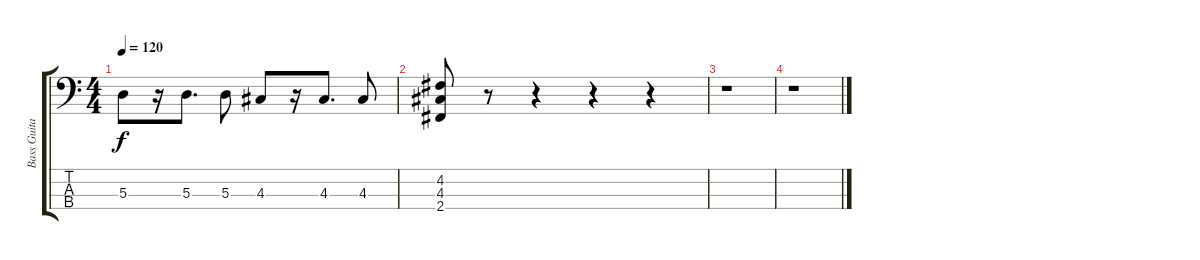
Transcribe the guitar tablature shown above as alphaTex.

\track ("Bass Guitar (Kuko)" "Bass Guita") {instrument electricbassfinger}
\staff {score tabs}
\tuning (G2 D2 A1 E1) {hide}
\ts (4 4)
\tempo 120
\clef f4
\ks c
5.3.8{dy f} r.16 5.3.8{d} 5.3.8 4.3.8 r.16 4.3.8{d} 4.3.8 |
(4.2 4.3 2.4).8 r.8 r.4 r.4 r.4 |
r.1 |
r.1
